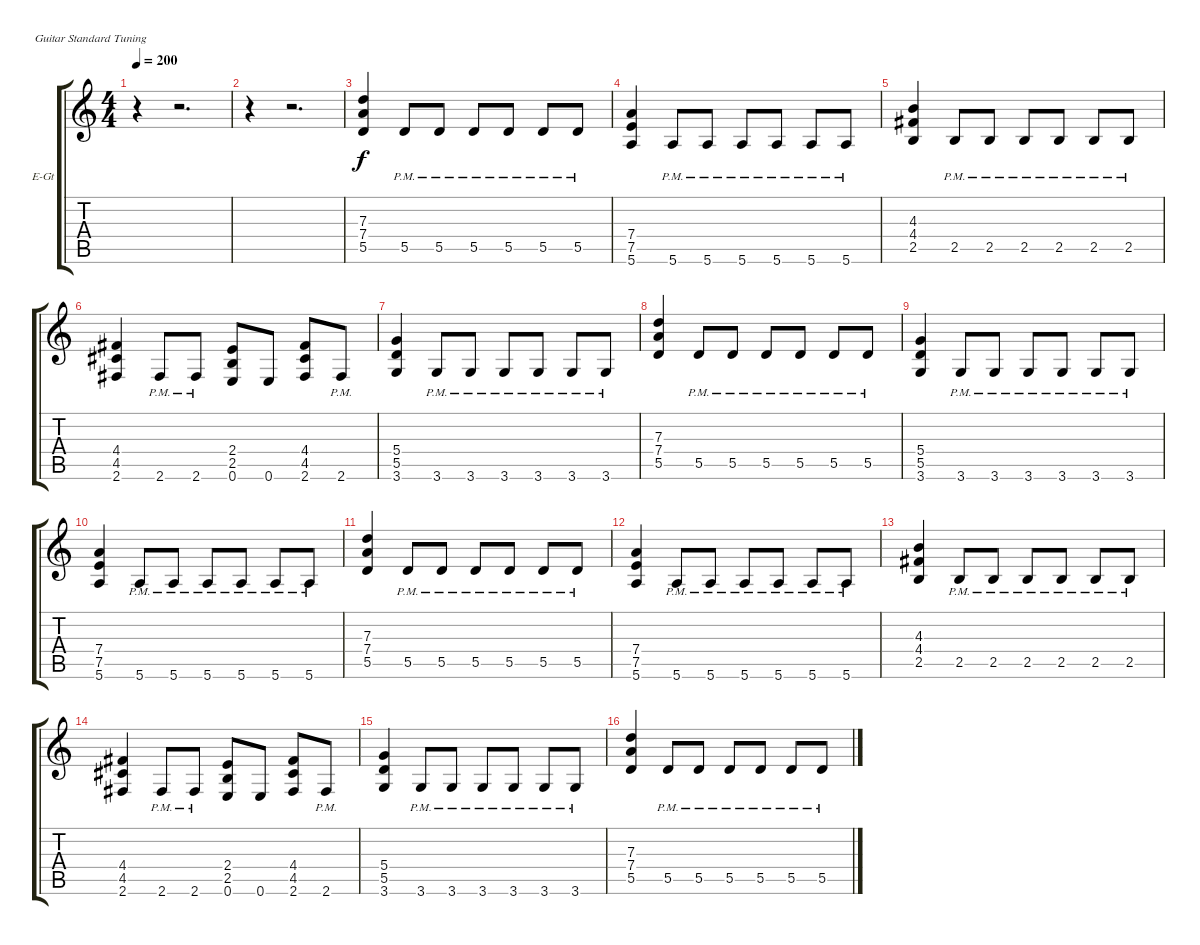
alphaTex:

\bracketExtendMode groupsimilarinstruments
\firstSystemTrackNameOrientation horizontal
\otherSystemsTrackNameOrientation horizontal
\track ("Rhythme" "E-Gt") {instrument distortionguitar}
\staff {score tabs}
\tuning (E4 B3 G3 D3 A2 E2)
\ts (4 4)
\tempo 200
\clef g2
\ks c
r.4{dy ff} r.2{d} |
r.4 r.2{d} |
(7.3 7.4 5.5).4{dy f} 5.5{pm}.8 5.5{pm}.8 5.5{pm}.8 5.5{pm}.8 5.5{pm}.8 5.5{pm}.8 |
(7.4 7.5 5.6).4 5.6{pm}.8 5.6{pm}.8 5.6{pm}.8 5.6{pm}.8 5.6{pm}.8 5.6{pm}.8 |
(4.3 4.4 2.5).4 2.5{pm}.8 2.5{pm}.8 2.5{pm}.8 2.5{pm}.8 2.5{pm}.8 2.5{pm}.8 |
(4.4 4.5 2.6).4 2.6{pm}.8 2.6{pm}.8 (2.4 2.5 0.6).8 0.6.8 (4.4 4.5 2.6).8 2.6{pm}.8 |
(5.4 5.5 3.6).4 3.6{pm}.8 3.6{pm}.8 3.6{pm}.8 3.6{pm}.8 3.6{pm}.8 3.6{pm}.8 |
(7.3 7.4 5.5).4 5.5{pm}.8 5.5{pm}.8 5.5{pm}.8 5.5{pm}.8 5.5{pm}.8 5.5{pm}.8 |
(5.4 5.5 3.6).4 3.6{pm}.8 3.6{pm}.8 3.6{pm}.8 3.6{pm}.8 3.6{pm}.8 3.6{pm}.8 |
(7.4 7.5 5.6).4 5.6{pm}.8 5.6{pm}.8 5.6{pm}.8 5.6{pm}.8 5.6{pm}.8 5.6{pm}.8 |
(7.3 7.4 5.5).4 5.5{pm}.8 5.5{pm}.8 5.5{pm}.8 5.5{pm}.8 5.5{pm}.8 5.5{pm}.8 |
(7.4 7.5 5.6).4 5.6{pm}.8 5.6{pm}.8 5.6{pm}.8 5.6{pm}.8 5.6{pm}.8 5.6{pm}.8 |
(4.3 4.4 2.5).4 2.5{pm}.8 2.5{pm}.8 2.5{pm}.8 2.5{pm}.8 2.5{pm}.8 2.5{pm}.8 |
(4.4 4.5 2.6).4 2.6{pm}.8 2.6{pm}.8 (2.4 2.5 0.6).8 0.6.8 (4.4 4.5 2.6).8 2.6{pm}.8 |
(5.4 5.5 3.6).4 3.6{pm}.8 3.6{pm}.8 3.6{pm}.8 3.6{pm}.8 3.6{pm}.8 3.6{pm}.8 |
(7.3 7.4 5.5).4 5.5{pm}.8 5.5{pm}.8 5.5{pm}.8 5.5{pm}.8 5.5{pm}.8 5.5{pm}.8
